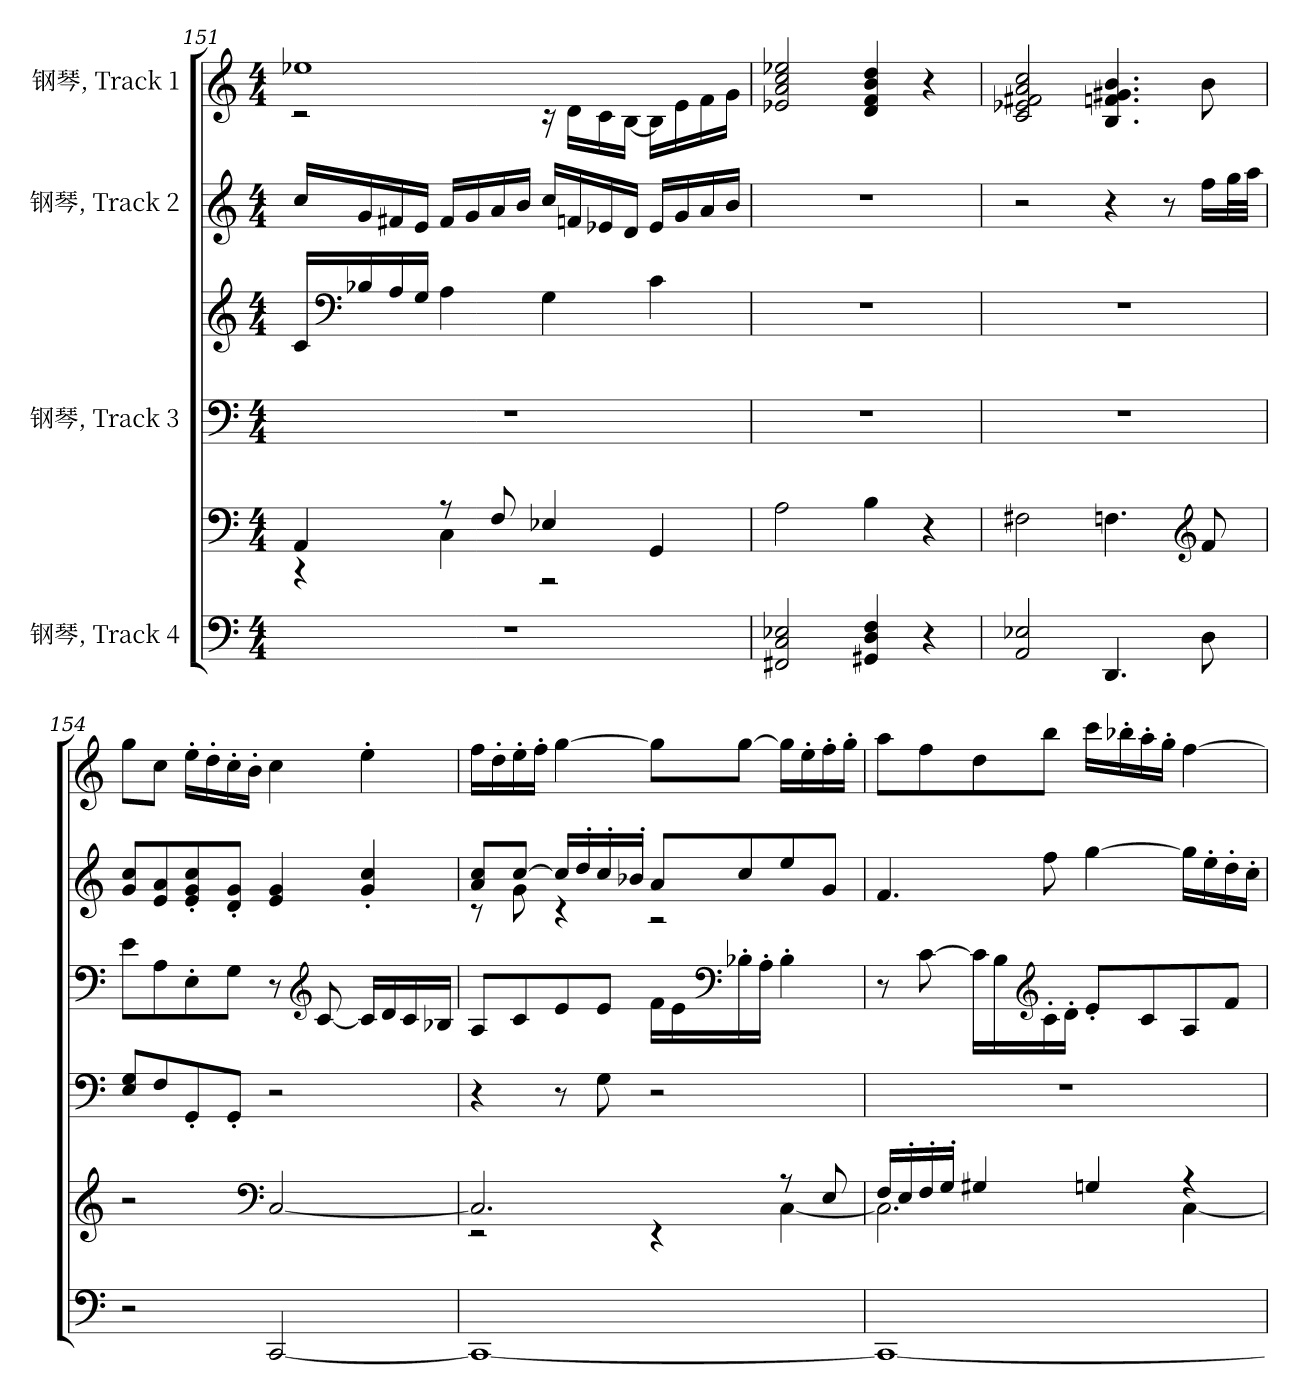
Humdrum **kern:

**kern	**kern	**kern	**kern	**kern	**kern
*part4	*part4	*part3	*part3	*part2	*part1
*staff6	*staff5	*staff4	*staff3	*staff2	*staff1
*I"钢琴, Track 4	*	*I"钢琴, Track 3	*	*I"钢琴, Track 2	*I"钢琴, Track 1
!!LO:PB:g=z
*clefF4	*clefF4	*clefF4	*clefG2	*clefG2	*clefG2
*k[]	*k[]	*k[]	*k[]	*k[]	*k[]
*M4/4	*M4/4	*M4/4	*M4/4	*M4/4	*M4/4
=151	=151	=151	=151	=151	=151
*	*^	*	*	*	*^
1r	4AA/	4r	1r	16c/LL	16cc/LL	1ee-X	2r
*	*	*	*	*clefF4	*	*	*
.	.	.	.	16B-X/	16g/	.	.
.	.	.	.	16A/	16f#X/	.	.
.	.	.	.	16G/JJ	16e/JJ	.	.
.	8r	4C\	.	4A\	16f#/LL	.	.
.	.	.	.	.	16g/	.	.
.	8F/	.	.	.	16a/	.	.
.	.	.	.	.	16b/JJ	.	.
.	4E-X/	2r	.	4G\	16cc/LL	.	16r
.	.	.	.	.	16fn/	.	16d\LL
.	.	.	.	.	16e-X/	.	16c\
.	.	.	.	.	16d/JJ	.	[16B\JJ
.	4GG/	.	.	4c\	16e-/LL	.	16B\LL]
.	.	.	.	.	16g/	.	16e\
.	.	.	.	.	16a/	.	16f\
.	.	.	.	.	16b/JJ	.	16g\JJ
*	*v	*v	*	*	*	*v	*v
=152	=152	=152	=152	=152	=152
2FF#X/ 2C/ 2E-X/	2A\	1r	1r	1r	2e-X/ 2a/ 2cc/ 2ee-X/
*	*	*	*	*	*MM88
4GG#X/ 4D/ 4F/	4B\	.	.	.	4d/ 4f/ 4b/ 4dd/
4r	4r	.	.	.	4r
=153	=153	=153	=153	=153	=153
2AA/ 2E-X/	2F#X\	1r	1r	2r	2c/ 2e-X/ 2f#X/ 2a/ 2cc/
4.DD/	4.Fn\	.	.	4r	4.B/ 4.fn/ 4.g#X/ 4.b/
.	.	.	.	8r	.
*	*clefG2	*	*	*	*
8D\	8f/	.	.	16ff\LL	8b\
.	.	.	.	32gg\L	.
.	.	.	.	32aa\JJJ	.
!!LO:LB:g=z
=154	=154	=154	=154	=154	=154
2r	2r	8E/ 8G/L	8e\L	8g/ 8cc/L	8gg\L
.	.	8F/	8A\	8e/ 8a/	8cc\J
.	.	8GG'/	8E'\	8e/' 8g/' 8cc/'	16ee'\LL
*	*	*	*	*	*MM116
.	.	.	.	.	16dd'\
.	.	8GG'/J	8G\J	8d/' 8g/'J	16cc'\
.	.	.	.	.	16b'\JJ
*	*clefF4	*	*	*	*
[2CC/	[2C/	2r	8r	4e/ 4g/	4cc\
*	*	*	*clefG2	*	*
.	.	.	[8c/	.	.
.	.	.	16c/LL]	4g/' 4cc/'	4ee'\
.	.	.	16d/	.	.
.	.	.	16c/	.	.
.	.	.	16B-X/JJ	.	.
=155	=155	=155	=155	=155	=155
*	*^	*	*	*^	*
1CC_	2.C/]	2r	4r	8A/L	8a/ 8cc/L	8r	16ff\LL
.	.	.	.	.	.	.	16dd'\
.	.	.	.	8c/	[8cc/J	8g\	16ee'\
.	.	.	.	.	.	.	16ff'\JJ
.	.	.	8r	8e/	16cc/LL]	4r	[4gg\
.	.	.	.	.	16dd'/	.	.
.	.	.	8G\	8e/J	16cc'/	.	.
.	.	.	.	.	16b-X'/JJ	.	.
.	.	4r	2r	16f\LL	8a/L	2r	8gg\L]
.	.	.	.	16e\	.	.	.
*	*	*	*	*clefF4	*	*	*
.	.	.	.	16B-X'\	8cc/	.	[8gg\J
.	.	.	.	16A'\JJ	.	.	.
.	8r	[4C\	.	4B-'\	8ee/	.	16gg\LL]
.	.	.	.	.	.	.	16ee'\
.	8E/	.	.	.	8g/J	.	16ff'\
.	.	.	.	.	.	.	16gg'\JJ
*	*	*	*	*	*v	*v	*
!!LO:PB:g=z
=156	=156	=156	=156	=156	=156	=156
1CC_	16F/LL	2.C\]	1r	8r	4.f/	8aa\L
.	16E'/	.	.	.	.	.
.	16F'/	.	.	[8c\	.	8ff\
.	16G'/JJ	.	.	.	.	.
.	4G#X/	.	.	16c\LL]	.	8dd\
.	.	.	.	16B\	.	.
*	*	*	*	*clefG2	*	*
.	.	.	.	16c'\	8ff\	8bb\J
.	.	.	.	16d'\JJ	.	.
.	4Gn/	.	.	8e'/L	[4gg\	16ccc\LL
.	.	.	.	.	.	16bb-X'\
.	.	.	.	8c/	.	16aa'\
.	.	.	.	.	.	16gg'\JJ
.	4r	[4C\	.	8A/	16gg\LL]	[4ff\
.	.	.	.	.	16ee'\	.
.	.	.	.	8f/J	16dd'\	.
.	.	.	.	.	16cc'\JJ	.
*	*v	*v	*	*	*	*
=	=	=	=	=	=
*-	*-	*-	*-	*-	*-
